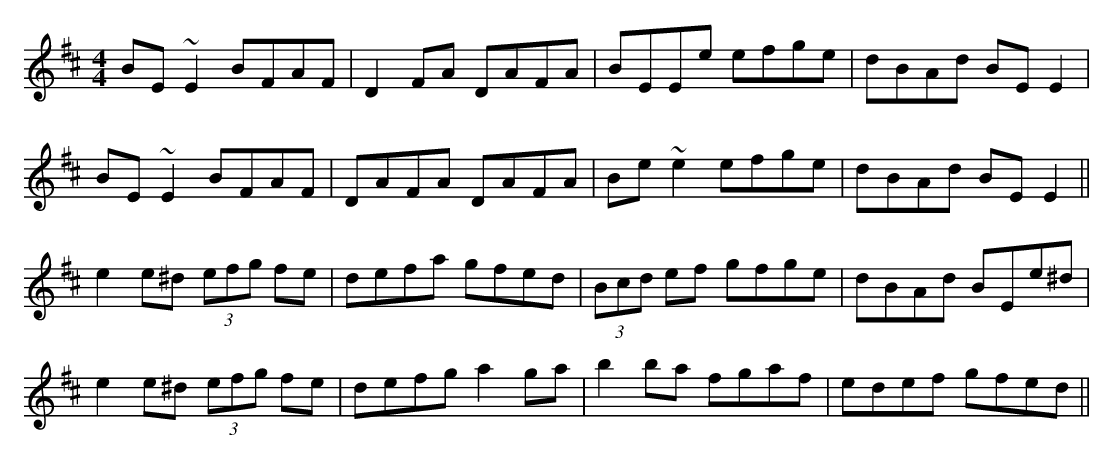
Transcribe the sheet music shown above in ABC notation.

X:1
M:4/4
K:Edor
BE~E2 BFAF|D2FA DAFA|BEEe efge|dBAd BEE2|
BE~E2 BFAF|DAFA DAFA|Be~e2 efge|dBAd BEE2||
e2e^d (3efg fe|defa gfed|(3Bcd ef gfge|dBAd BEe^d|
e2e^d (3efg fe|defg a2ga|b2ba fgaf|edef gfed||
